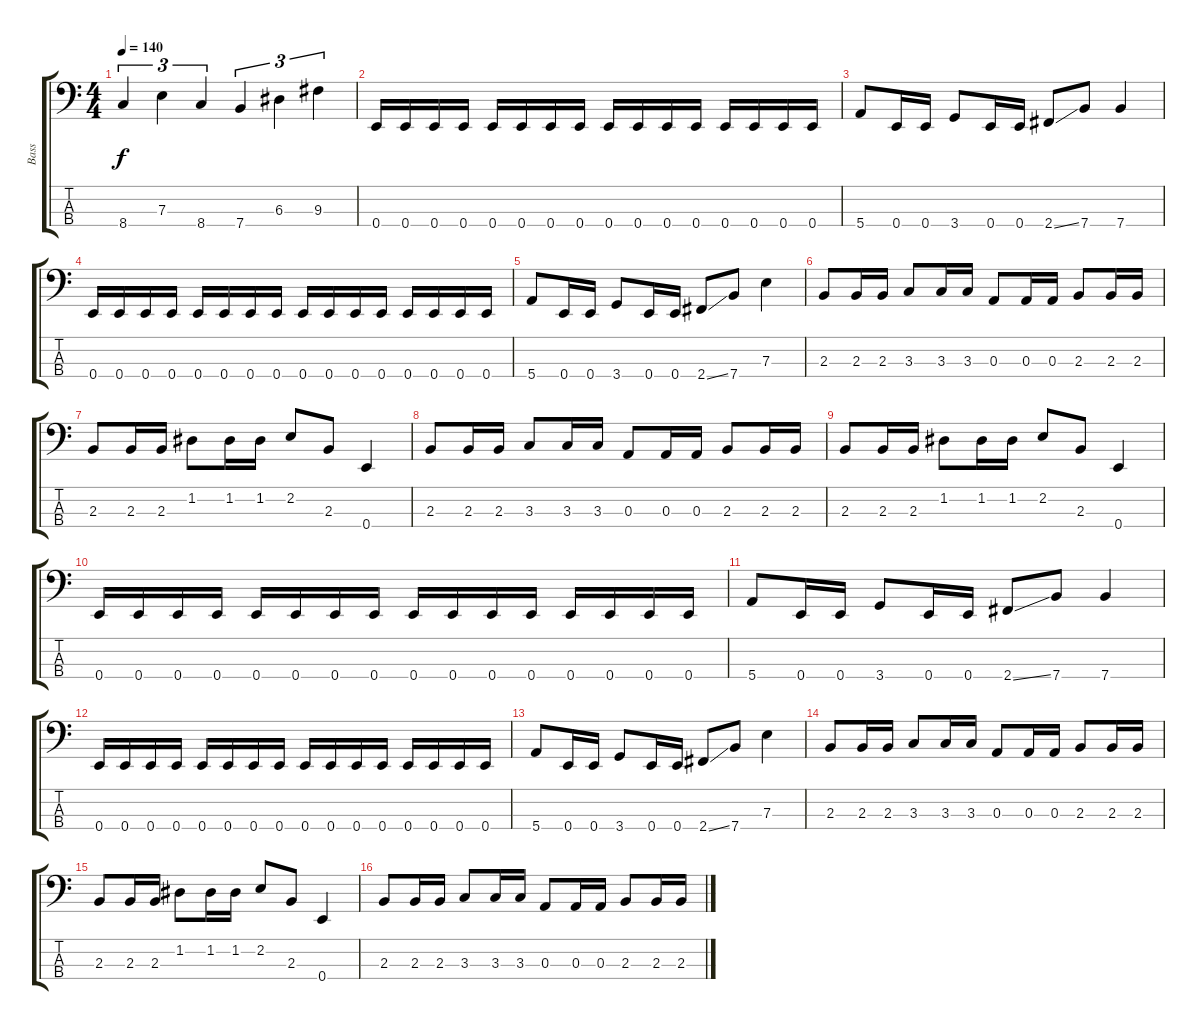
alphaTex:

\track ("Bass" "Bass") {instrument electricbasspick}
\staff {score tabs}
\tuning (G2 D2 A1 E1) {hide}
\ts (4 4)
\tempo 140
\clef f4
\ks c
8.4.4{tu (3 2) dy f} 7.3.4{tu (3 2)} 8.4.4{tu (3 2)} 7.4.4{tu (3 2)} 6.3.4{tu (3 2)} 9.3.4{tu (3 2)} |
0.4.16 0.4.16 0.4.16 0.4.16 0.4.16 0.4.16 0.4.16 0.4.16 0.4.16 0.4.16 0.4.16 0.4.16 0.4.16 0.4.16 0.4.16 0.4.16 |
5.4.8 0.4.16 0.4.16 3.4.8 0.4.16 0.4.16 2.4{ss}.8 7.4.8 7.4.4 |
0.4.16 0.4.16 0.4.16 0.4.16 0.4.16 0.4.16 0.4.16 0.4.16 0.4.16 0.4.16 0.4.16 0.4.16 0.4.16 0.4.16 0.4.16 0.4.16 |
5.4.8 0.4.16 0.4.16 3.4.8 0.4.16 0.4.16 2.4{ss}.8 7.4.8 7.3.4 |
2.3.8 2.3.16 2.3.16 3.3.8 3.3.16 3.3.16 0.3.8 0.3.16 0.3.16 2.3.8 2.3.16 2.3.16 |
2.3.8 2.3.16 2.3.16 1.2.8 1.2.16 1.2.16 2.2.8 2.3.8 0.4.4 |
2.3.8 2.3.16 2.3.16 3.3.8 3.3.16 3.3.16 0.3.8 0.3.16 0.3.16 2.3.8 2.3.16 2.3.16 |
2.3.8 2.3.16 2.3.16 1.2.8 1.2.16 1.2.16 2.2.8 2.3.8 0.4.4 |
0.4.16 0.4.16 0.4.16 0.4.16 0.4.16 0.4.16 0.4.16 0.4.16 0.4.16 0.4.16 0.4.16 0.4.16 0.4.16 0.4.16 0.4.16 0.4.16 |
5.4.8 0.4.16 0.4.16 3.4.8 0.4.16 0.4.16 2.4{ss}.8 7.4.8 7.4.4 |
0.4.16 0.4.16 0.4.16 0.4.16 0.4.16 0.4.16 0.4.16 0.4.16 0.4.16 0.4.16 0.4.16 0.4.16 0.4.16 0.4.16 0.4.16 0.4.16 |
5.4.8 0.4.16 0.4.16 3.4.8 0.4.16 0.4.16 2.4{ss}.8 7.4.8 7.3.4 |
2.3.8 2.3.16 2.3.16 3.3.8 3.3.16 3.3.16 0.3.8 0.3.16 0.3.16 2.3.8 2.3.16 2.3.16 |
2.3.8 2.3.16 2.3.16 1.2.8 1.2.16 1.2.16 2.2.8 2.3.8 0.4.4 |
2.3.8 2.3.16 2.3.16 3.3.8 3.3.16 3.3.16 0.3.8 0.3.16 0.3.16 2.3.8 2.3.16 2.3.16
